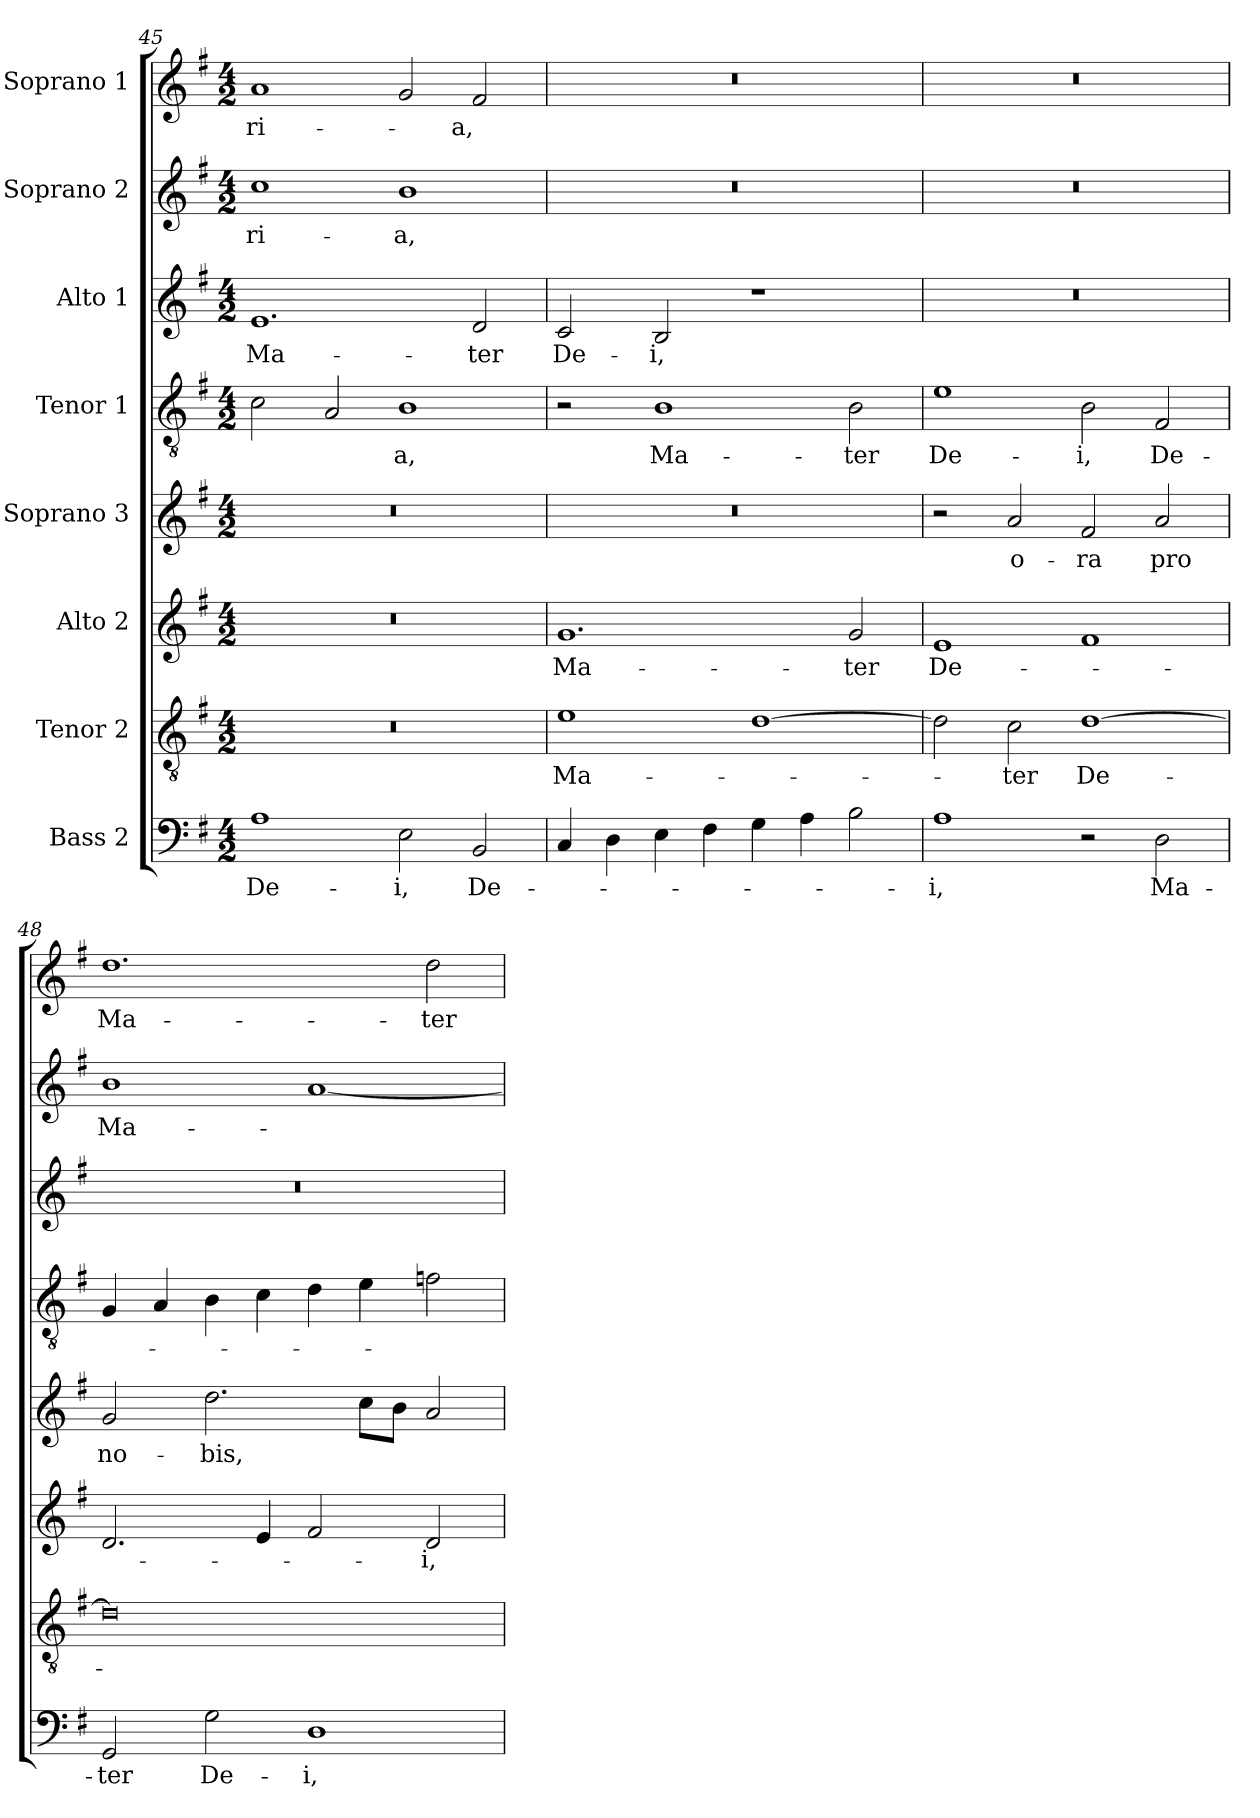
**kern	**text	**kern	**text	**kern	**text	**kern	**text	**kern	**text	**kern	**text	**kern	**text	**kern	**text
*part8	*part8	*part7	*part7	*part6	*part6	*part5	*part5	*part4	*part4	*part3	*part3	*part2	*part2	*part1	*part1
*staff8	*staff8	*staff7	*staff7	*staff6	*staff6	*staff5	*staff5	*staff4	*staff4	*staff3	*staff3	*staff2	*staff2	*staff1	*staff1
*I"Bass 2	*	*I"Tenor 2	*	*I"Alto 2	*	*I"Soprano 3	*	*I"Tenor 1	*	*I"Alto 1	*	*I"Soprano 2	*	*I"Soprano 1	*
*clefF4	*	*clefGv2	*	*clefG2	*	*clefG2	*	*clefGv2	*	*clefG2	*	*clefG2	*	*clefG2	*
*k[f#]	*	*k[f#]	*	*k[f#]	*	*k[f#]	*	*k[f#]	*	*k[f#]	*	*k[f#]	*	*k[f#]	*
*e:	*	*e:	*	*e:	*	*e:	*	*e:	*	*e:	*	*e:	*	*e:	*
*M4/2	*	*M4/2	*	*M4/2	*	*M4/2	*	*M4/2	*	*M4/2	*	*M4/2	*	*M4/2	*
=45	=45	=45	=45	=45	=45	=45	=45	=45	=45	=45	=45	=45	=45	=45	=45
1A	De-	0r	.	0r	.	0r	.	2c\	.	1.e	Ma-	1cc	-ri-	1a	-ri-
.	.	.	.	.	.	.	.	2A/	.	.	.	.	.	.	.
2E\	-i,	.	.	.	.	.	.	1B	-a,	.	.	1b	-a,	2g/	.
2BB/	De-	.	.	.	.	.	.	.	.	2d/	-ter	.	.	2f#/	-a,
=46	=46	=46	=46	=46	=46	=46	=46	=46	=46	=46	=46	=46	=46	=46	=46
4C/	.	1e	Ma-	1.g	Ma-	0r	.	2r	.	2c/	De-	0r	.	0r	.
4D\	.	.	.	.	.	.	.	.	.	.	.	.	.	.	.
4E\	.	.	.	.	.	.	.	1B	Ma-	2B/	-i,	.	.	.	.
4F#\	.	.	.	.	.	.	.	.	.	.	.	.	.	.	.
4G\	.	[1d	.	.	.	.	.	.	.	1r	.	.	.	.	.
4A\	.	.	.	.	.	.	.	.	.	.	.	.	.	.	.
2B\	.	.	.	2g/	-ter	.	.	2B\	-ter	.	.	.	.	.	.
=47	=47	=47	=47	=47	=47	=47	=47	=47	=47	=47	=47	=47	=47	=47	=47
1A	-i,	2d\]	.	1e	De-	2r	.	1e	De-	0r	.	0r	.	0r	.
.	.	2c\	-ter	.	.	2a/	o-	.	.	.	.	.	.	.	.
2r	.	[1d	De-	1f#	.	2f#/	-ra	2B\	-i,	.	.	.	.	.	.
2D\	Ma-	.	.	.	.	2a/	pro	2F#/	De-	.	.	.	.	.	.
=48	=48	=48	=48	=48	=48	=48	=48	=48	=48	=48	=48	=48	=48	=48	=48
2GG/	-ter	0d]	.	2.d/	.	2g/	no-	4G/	.	0r	.	1b	Ma-	1.dd	Ma-
.	.	.	.	.	.	.	.	4A/	.	.	.	.	.	.	.
2G\	De-	.	.	.	.	2.dd\	-bis,	4B\	.	.	.	.	.	.	.
.	.	.	.	4e/	.	.	.	4c\	.	.	.	.	.	.	.
1D	-i,	.	.	2f#/	.	.	.	4d\	.	.	.	[1a	.	.	.
.	.	.	.	.	.	8cc\L	.	4e\	.	.	.	.	.	.	.
.	.	.	.	.	.	8b\J	.	.	.	.	.	.	.	.	.
.	.	.	.	2d/	-i,	2a/	.	2fn\	.	.	.	.	.	2dd\	-ter
=	=	=	=	=	=	=	=	=	=	=	=	=	=	=	=
*-	*-	*-	*-	*-	*-	*-	*-	*-	*-	*-	*-	*-	*-	*-	*-
